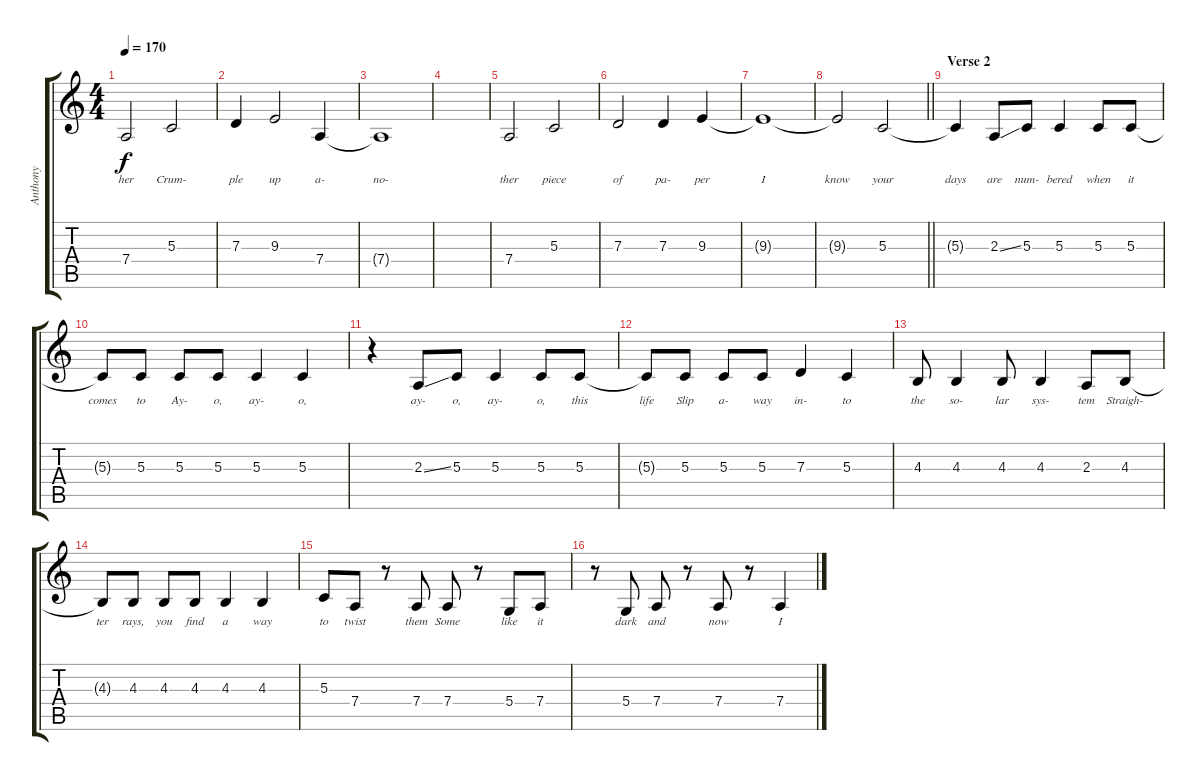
\track ("Anthony" "Anthony") {instrument clarinet}
\staff {score tabs}
\tuning (E4 B3 G3 D3 A2 E2) {hide}
\ts (4 4)
\tempo 170
\clef g2
\ks c
7.4.2{lyrics (0 "her") lyrics (1 "") lyrics (2 "") lyrics (3 "") lyrics (4 "") dy f} 5.3.2{lyrics (0 "Crum-") lyrics (1 "") lyrics (2 "") lyrics (3 "") lyrics (4 "")} |
7.3.4{lyrics (0 "ple") lyrics (1 "") lyrics (2 "") lyrics (3 "") lyrics (4 "")} 9.3.2{lyrics (0 "up") lyrics (1 "") lyrics (2 "") lyrics (3 "") lyrics (4 "")} 7.4.4{lyrics (0 "a-") lyrics (1 "") lyrics (2 "") lyrics (3 "") lyrics (4 "")} |
7.4{t}.1{lyrics (0 "no-") lyrics (1 "") lyrics (2 "") lyrics (3 "") lyrics (4 "")} |
|
7.4.2{lyrics (0 "ther") lyrics (1 "") lyrics (2 "") lyrics (3 "") lyrics (4 "")} 5.3.2{lyrics (0 "piece") lyrics (1 "") lyrics (2 "") lyrics (3 "") lyrics (4 "")} |
7.3.2{lyrics (0 "of") lyrics (1 "") lyrics (2 "") lyrics (3 "") lyrics (4 "")} 7.3.4{lyrics (0 "pa-") lyrics (1 "") lyrics (2 "") lyrics (3 "") lyrics (4 "")} 9.3.4{lyrics (0 "per") lyrics (1 "") lyrics (2 "") lyrics (3 "") lyrics (4 "")} |
9.3{t}.1{lyrics (0 "I") lyrics (1 "") lyrics (2 "") lyrics (3 "") lyrics (4 "")} |
\barLineRight lightlight
9.3{t}.2{lyrics (0 "know") lyrics (1 "") lyrics (2 "") lyrics (3 "") lyrics (4 "")} 5.3.2{lyrics (0 "your") lyrics (1 "") lyrics (2 "") lyrics (3 "") lyrics (4 "")} |
\section ("" "Verse 2")
5.3{t}.4{lyrics (0 "days") lyrics (1 "") lyrics (2 "") lyrics (3 "") lyrics (4 "")} 2.3{ss}.8{lyrics (0 "are") lyrics (1 "") lyrics (2 "") lyrics (3 "") lyrics (4 "")} 5.3.8{lyrics (0 "num-") lyrics (1 "") lyrics (2 "") lyrics (3 "") lyrics (4 "")} 5.3.4{lyrics (0 "bered") lyrics (1 "") lyrics (2 "") lyrics (3 "") lyrics (4 "")} 5.3.8{lyrics (0 "when") lyrics (1 "") lyrics (2 "") lyrics (3 "") lyrics (4 "")} 5.3.8{lyrics (0 "it") lyrics (1 "") lyrics (2 "") lyrics (3 "") lyrics (4 "")} |
5.3{t}.8{lyrics (0 "comes") lyrics (1 "") lyrics (2 "") lyrics (3 "") lyrics (4 "")} 5.3.8{lyrics (0 "to") lyrics (1 "") lyrics (2 "") lyrics (3 "") lyrics (4 "")} 5.3.8{lyrics (0 "Ay-") lyrics (1 "") lyrics (2 "") lyrics (3 "") lyrics (4 "")} 5.3.8{lyrics (0 "o,") lyrics (1 "") lyrics (2 "") lyrics (3 "") lyrics (4 "")} 5.3.4{lyrics (0 "ay-") lyrics (1 "") lyrics (2 "") lyrics (3 "") lyrics (4 "")} 5.3.4{lyrics (0 "o,") lyrics (1 "") lyrics (2 "") lyrics (3 "") lyrics (4 "")} |
r.4 2.3{ss}.8{lyrics (0 "ay-") lyrics (1 "") lyrics (2 "") lyrics (3 "") lyrics (4 "")} 5.3.8{lyrics (0 "o,") lyrics (1 "") lyrics (2 "") lyrics (3 "") lyrics (4 "")} 5.3.4{lyrics (0 "ay-") lyrics (1 "") lyrics (2 "") lyrics (3 "") lyrics (4 "")} 5.3.8{lyrics (0 "o,") lyrics (1 "") lyrics (2 "") lyrics (3 "") lyrics (4 "")} 5.3.8{lyrics (0 "this") lyrics (1 "") lyrics (2 "") lyrics (3 "") lyrics (4 "")} |
5.3{t}.8{lyrics (0 "life") lyrics (1 "") lyrics (2 "") lyrics (3 "") lyrics (4 "")} 5.3.8{lyrics (0 "Slip") lyrics (1 "") lyrics (2 "") lyrics (3 "") lyrics (4 "")} 5.3.8{lyrics (0 "a-") lyrics (1 "") lyrics (2 "") lyrics (3 "") lyrics (4 "")} 5.3.8{lyrics (0 "way") lyrics (1 "") lyrics (2 "") lyrics (3 "") lyrics (4 "")} 7.3.4{lyrics (0 "in-") lyrics (1 "") lyrics (2 "") lyrics (3 "") lyrics (4 "")} 5.3.4{lyrics (0 "to") lyrics (1 "") lyrics (2 "") lyrics (3 "") lyrics (4 "")} |
4.3.8{lyrics (0 "the") lyrics (1 "") lyrics (2 "") lyrics (3 "") lyrics (4 "")} 4.3.4{lyrics (0 "so-") lyrics (1 "") lyrics (2 "") lyrics (3 "") lyrics (4 "")} 4.3.8{lyrics (0 "lar") lyrics (1 "") lyrics (2 "") lyrics (3 "") lyrics (4 "")} 4.3.4{lyrics (0 "sys-") lyrics (1 "") lyrics (2 "") lyrics (3 "") lyrics (4 "")} 2.3.8{lyrics (0 "tem") lyrics (1 "") lyrics (2 "") lyrics (3 "") lyrics (4 "")} 4.3.8{lyrics (0 "Straigh-") lyrics (1 "") lyrics (2 "") lyrics (3 "") lyrics (4 "")} |
4.3{t}.8{lyrics (0 "ter") lyrics (1 "") lyrics (2 "") lyrics (3 "") lyrics (4 "")} 4.3.8{lyrics (0 "rays,") lyrics (1 "") lyrics (2 "") lyrics (3 "") lyrics (4 "")} 4.3.8{lyrics (0 "you") lyrics (1 "") lyrics (2 "") lyrics (3 "") lyrics (4 "")} 4.3.8{lyrics (0 "find") lyrics (1 "") lyrics (2 "") lyrics (3 "") lyrics (4 "")} 4.3.4{lyrics (0 "a") lyrics (1 "") lyrics (2 "") lyrics (3 "") lyrics (4 "")} 4.3.4{lyrics (0 "way") lyrics (1 "") lyrics (2 "") lyrics (3 "") lyrics (4 "")} |
5.3.8{lyrics (0 "to") lyrics (1 "") lyrics (2 "") lyrics (3 "") lyrics (4 "")} 7.4.8{lyrics (0 "twist") lyrics (1 "") lyrics (2 "") lyrics (3 "") lyrics (4 "")} r.8 7.4.8{lyrics (0 "them") lyrics (1 "") lyrics (2 "") lyrics (3 "") lyrics (4 "")} 7.4.8{lyrics (0 "Some") lyrics (1 "") lyrics (2 "") lyrics (3 "") lyrics (4 "")} r.8 5.4.8{lyrics (0 "like") lyrics (1 "") lyrics (2 "") lyrics (3 "") lyrics (4 "")} 7.4.8{lyrics (0 "it") lyrics (1 "") lyrics (2 "") lyrics (3 "") lyrics (4 "")} |
r.8 5.4.8{lyrics (0 "dark") lyrics (1 "") lyrics (2 "") lyrics (3 "") lyrics (4 "")} 7.4.8{lyrics (0 "and") lyrics (1 "") lyrics (2 "") lyrics (3 "") lyrics (4 "")} r.8 7.4.8{lyrics (0 "now") lyrics (1 "") lyrics (2 "") lyrics (3 "") lyrics (4 "")} r.8 7.4.4{lyrics (0 "I") lyrics (1 "") lyrics (2 "") lyrics (3 "") lyrics (4 "")}
